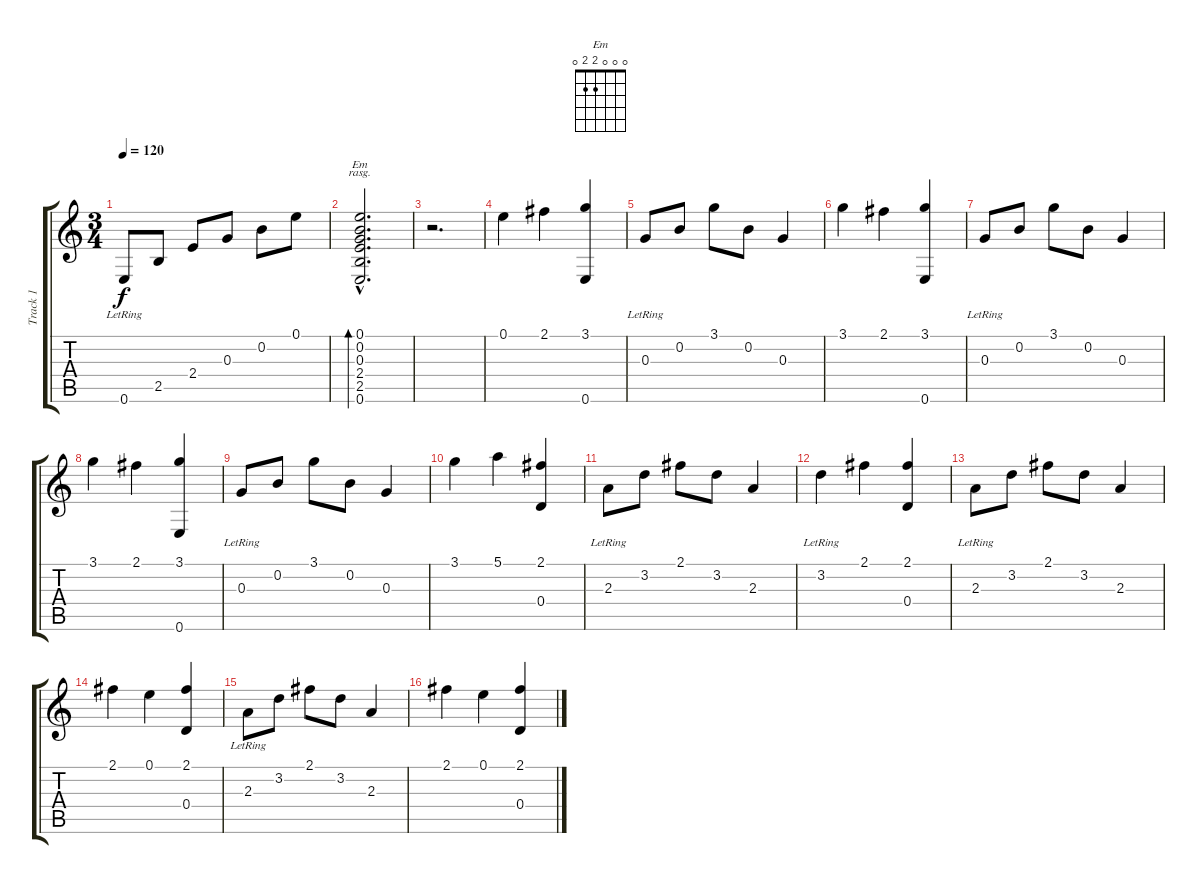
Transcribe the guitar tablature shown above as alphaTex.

\track ("Track 1" "Track 1") {instrument acousticguitarnylon}
\staff {score tabs}
\tuning (E4 B3 G3 D3 A2 E2) {hide}
\chord ("Em" 0 0 0 2 2 0)
\ts (3 4)
\tempo 120
\clef g2
\ks c
0.6{lr}.8{dy f instrument acousticguitarnylon} 2.5.8 2.4.8 0.3.8 0.2.8 0.1.8 |
(0.1{hac} 0.2{hac} 0.3{hac} 2.4{hac} 2.5{hac} 0.6{hac}).2{d bd 480 ch "Em" rasg ii} |
r.2{d} |
0.1.4 2.1.4 (3.1 0.6).4 |
0.3{lr}.8 0.2.8 3.1.8 0.2.8 0.3.4 |
3.1.4 2.1.4 (3.1 0.6).4 |
0.3{lr}.8 0.2.8 3.1.8 0.2.8 0.3.4 |
3.1.4 2.1.4 (3.1 0.6).4 |
0.3{lr}.8 0.2.8 3.1.8 0.2.8 0.3.4 |
3.1.4 5.1.4 (2.1 0.4).4 |
2.3{lr}.8 3.2.8 2.1.8 3.2.8 2.3.4 |
3.2{lr}.4 2.1.4 (2.1 0.4).4 |
2.3{lr}.8 3.2.8 2.1.8 3.2.8 2.3.4 |
2.1.4 0.1.4 (2.1 0.4).4 |
2.3{lr}.8 3.2.8 2.1.8 3.2.8 2.3.4 |
2.1.4 0.1.4 (2.1 0.4).4
